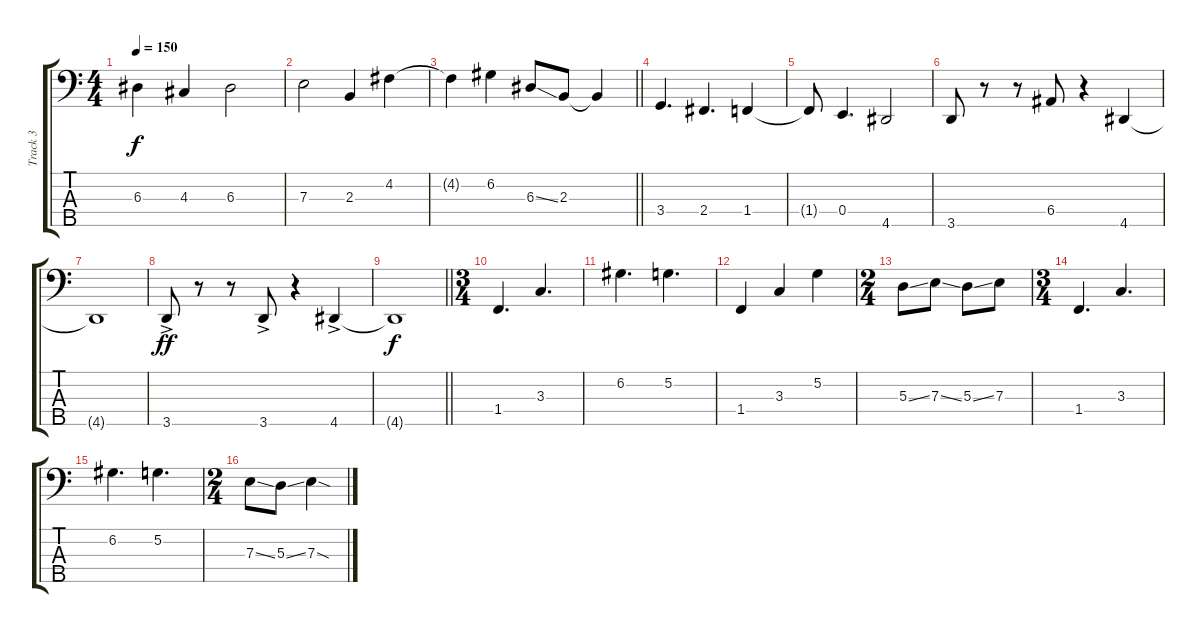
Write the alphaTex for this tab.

\track ("Track 3" "Track 3") {instrument electricbassfinger}
\staff {score tabs}
\tuning (G2 D2 A1 E1 B0) {hide}
\ts (4 4)
\tempo 150
\clef f4
\ks c
6.3{t}.4{dy f} 4.3.4 6.3.2 |
7.3.2 2.3.4 4.2.4 |
\barLineRight lightlight
4.2{t}.4 6.2.4 6.3{ss}.8 2.3.8 2.3{t}.4 |
3.4.4{d} 2.4.4{d} 1.4.4 |
1.4{t}.8 0.4.4{d} 4.5.2 |
3.5.8 r.8 r.8 6.4.8 r.4 4.5.4 |
4.5{t}.1 |
3.5{ac}.8{dy ff} r.8 r.8 3.5{ac}.8 r.4 4.5{ac}.4 |
\barLineRight lightlight
4.5{t}.1{dy f} |
\ts (3 4)
1.4.4{d} 3.3.4{d} |
6.2.4{d} 5.2.4{d} |
1.4.4 3.3.4 5.2.4 |
\ts (2 4)
5.3{ss}.8 7.3{ss}.8 5.3{ss}.8 7.3.8 |
\ts (3 4)
1.4.4{d} 3.3.4{d} |
6.2.4{d} 5.2.4{d} |
\ts (2 4)
7.3{ss}.8 5.3{ss}.8 7.3{sod}.4
